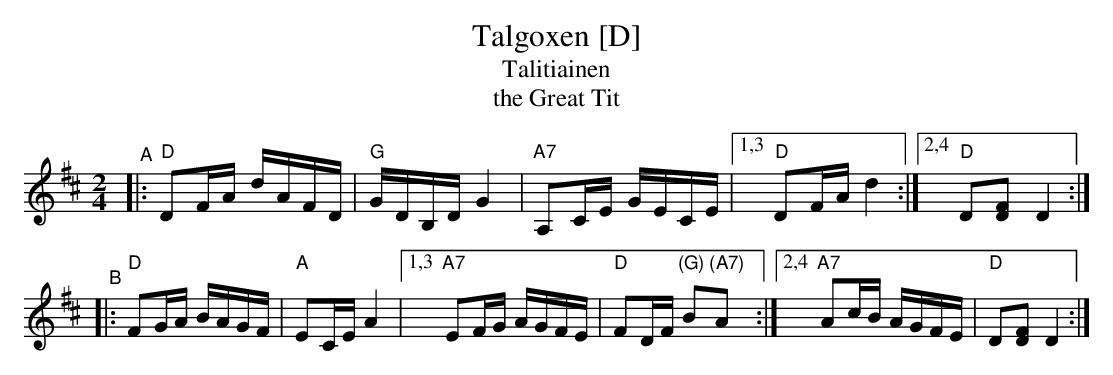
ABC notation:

X:1
T: Talgoxen [D] % Swedish title
T: Talitiainen	% Finnish title
T: the Great Tit	% English title
M: 2/4
L: 1/16
K: D
"^A"|:\
"D"D2FA dAFD | "G"GDB,D G4 |\
"A7"A,2CE GECE |1,3 "D"D2FA d4 \
:|2,4 "D"D2[F2D2] D4 :|
"^B"|:\
"D"F2GA BAGF | "A"E2CE A4 \
 |1,3 "A7"E2FG AGFE | "D"F2DF "(G)"B2"(A7)"A2 \
:|2,4 "A7"A2cB AGFE | "D"D2[F2D2] D4 :|
